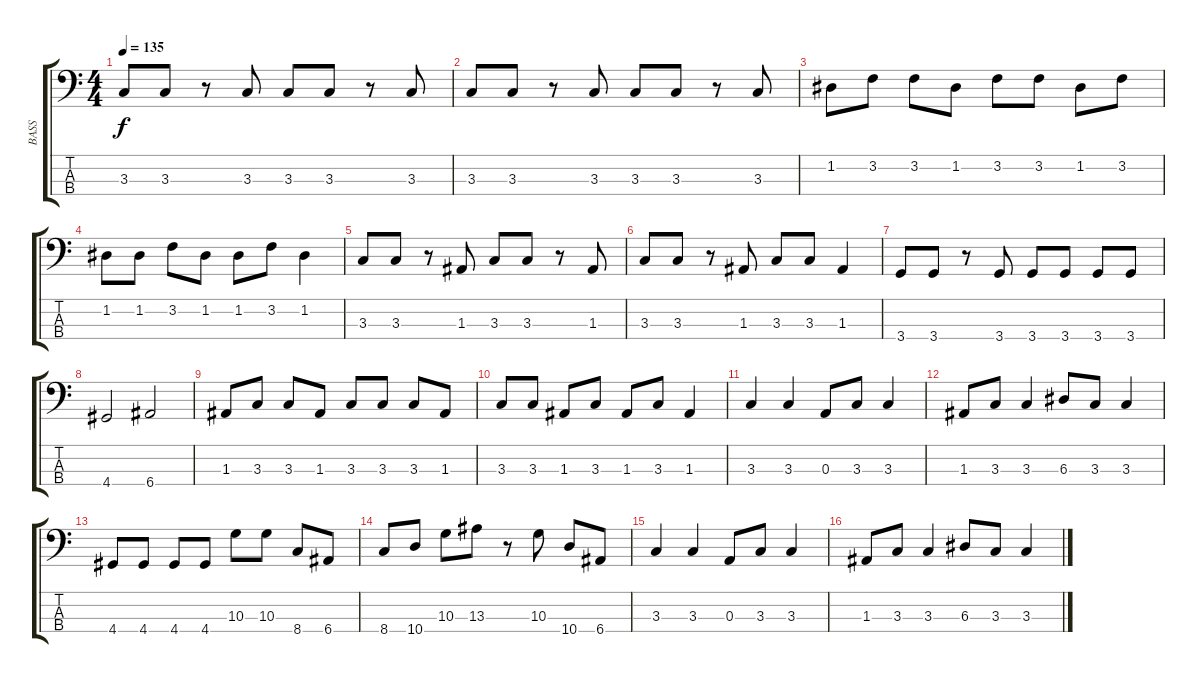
\track ("BASS" "BASS") {instrument electricbassfinger}
\staff {score tabs}
\tuning (G2 D2 A1 E1) {hide}
\ts (4 4)
\tempo 135
\clef f4
\ks c
3.3.8{dy f} 3.3.8 r.8 3.3.8 3.3.8 3.3.8 r.8 3.3.8 |
3.3.8 3.3.8 r.8 3.3.8 3.3.8 3.3.8 r.8 3.3.8 |
1.2.8 3.2.8 3.2.8 1.2.8 3.2.8 3.2.8 1.2.8 3.2.8 |
1.2.8 1.2.8 3.2.8 1.2.8 1.2.8 3.2.8 1.2.4 |
3.3.8 3.3.8 r.8 1.3.8 3.3.8 3.3.8 r.8 1.3.8 |
3.3.8 3.3.8 r.8 1.3.8 3.3.8 3.3.8 1.3.4 |
3.4.8 3.4.8 r.8 3.4.8 3.4.8 3.4.8 3.4.8 3.4.8 |
4.4.2 6.4.2 |
1.3.8 3.3.8 3.3.8 1.3.8 3.3.8 3.3.8 3.3.8 1.3.8 |
3.3.8 3.3.8 1.3.8 3.3.8 1.3.8 3.3.8 1.3.4 |
3.3.4 3.3.4 0.3.8 3.3.8 3.3.4 |
1.3.8 3.3.8 3.3.4 6.3.8 3.3.8 3.3.4 |
4.4.8 4.4.8 4.4.8 4.4.8 10.3.8 10.3.8 8.4.8 6.4.8 |
8.4.8 10.4.8 10.3.8 13.3.8 r.8 10.3.8 10.4.8 6.4.8 |
3.3.4 3.3.4 0.3.8 3.3.8 3.3.4 |
1.3.8 3.3.8 3.3.4 6.3.8 3.3.8 3.3.4
